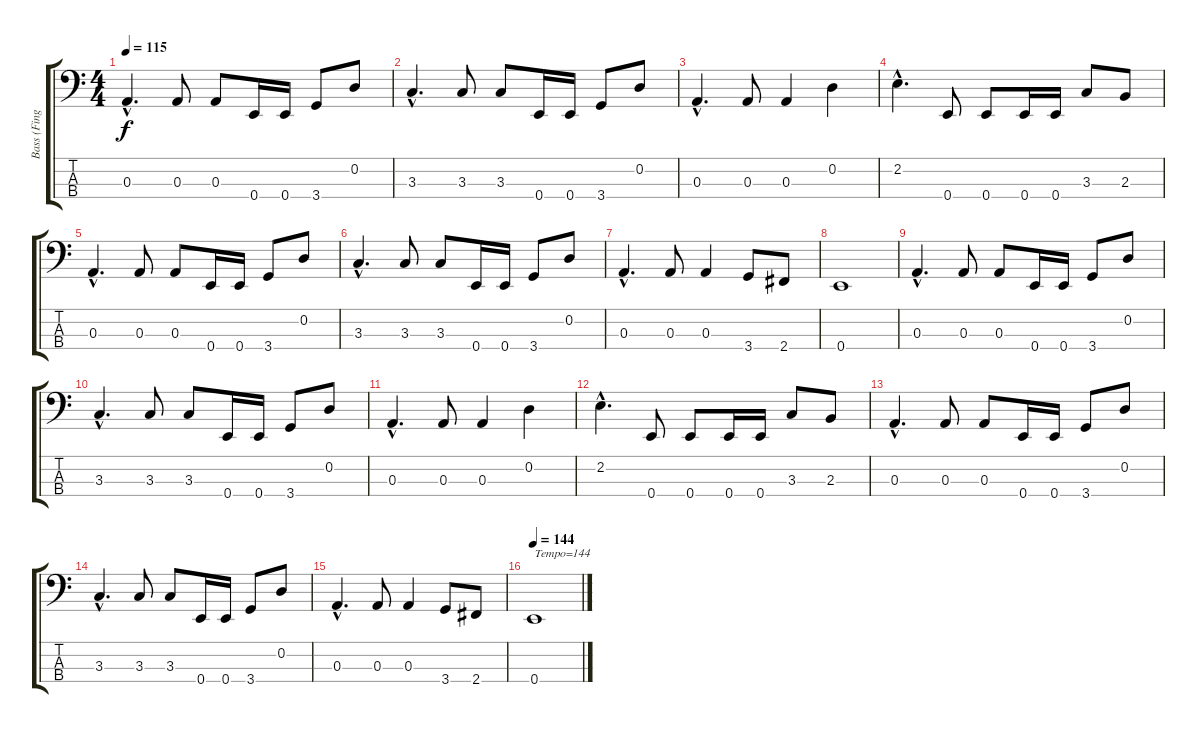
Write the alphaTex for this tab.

\track ("Bass (Finger Pick) - Cliff" "Bass (Fing") {instrument electricbassfinger}
\staff {score tabs}
\tuning (G2 D2 A1 E1) {hide}
\ts (4 4)
\tempo 115
\clef f4
\ks c
0.3{hac}.4{d dy f} 0.3.8 0.3.8 0.4.16 0.4.16 3.4.8 0.2.8 |
3.3{hac}.4{d} 3.3.8 3.3.8 0.4.16 0.4.16 3.4.8 0.2.8 |
0.3{hac}.4{d} 0.3.8 0.3.4 0.2.4 |
2.2{hac}.4{d} 0.4.8 0.4.8 0.4.16 0.4.16 3.3.8 2.3.8 |
0.3{hac}.4{d} 0.3.8 0.3.8 0.4.16 0.4.16 3.4.8 0.2.8 |
3.3{hac}.4{d} 3.3.8 3.3.8 0.4.16 0.4.16 3.4.8 0.2.8 |
0.3{hac}.4{d} 0.3.8 0.3.4 3.4.8 2.4.8 |
0.4.1 |
0.3{hac}.4{d} 0.3.8 0.3.8 0.4.16 0.4.16 3.4.8 0.2.8 |
3.3{hac}.4{d} 3.3.8 3.3.8 0.4.16 0.4.16 3.4.8 0.2.8 |
0.3{hac}.4{d} 0.3.8 0.3.4 0.2.4 |
2.2{hac}.4{d} 0.4.8 0.4.8 0.4.16 0.4.16 3.3.8 2.3.8 |
0.3{hac}.4{d} 0.3.8 0.3.8 0.4.16 0.4.16 3.4.8 0.2.8 |
3.3{hac}.4{d} 3.3.8 3.3.8 0.4.16 0.4.16 3.4.8 0.2.8 |
0.3{hac}.4{d} 0.3.8 0.3.4 3.4.8 2.4.8 |
\tempo 144
0.4.1{txt "Tempo=144"}
